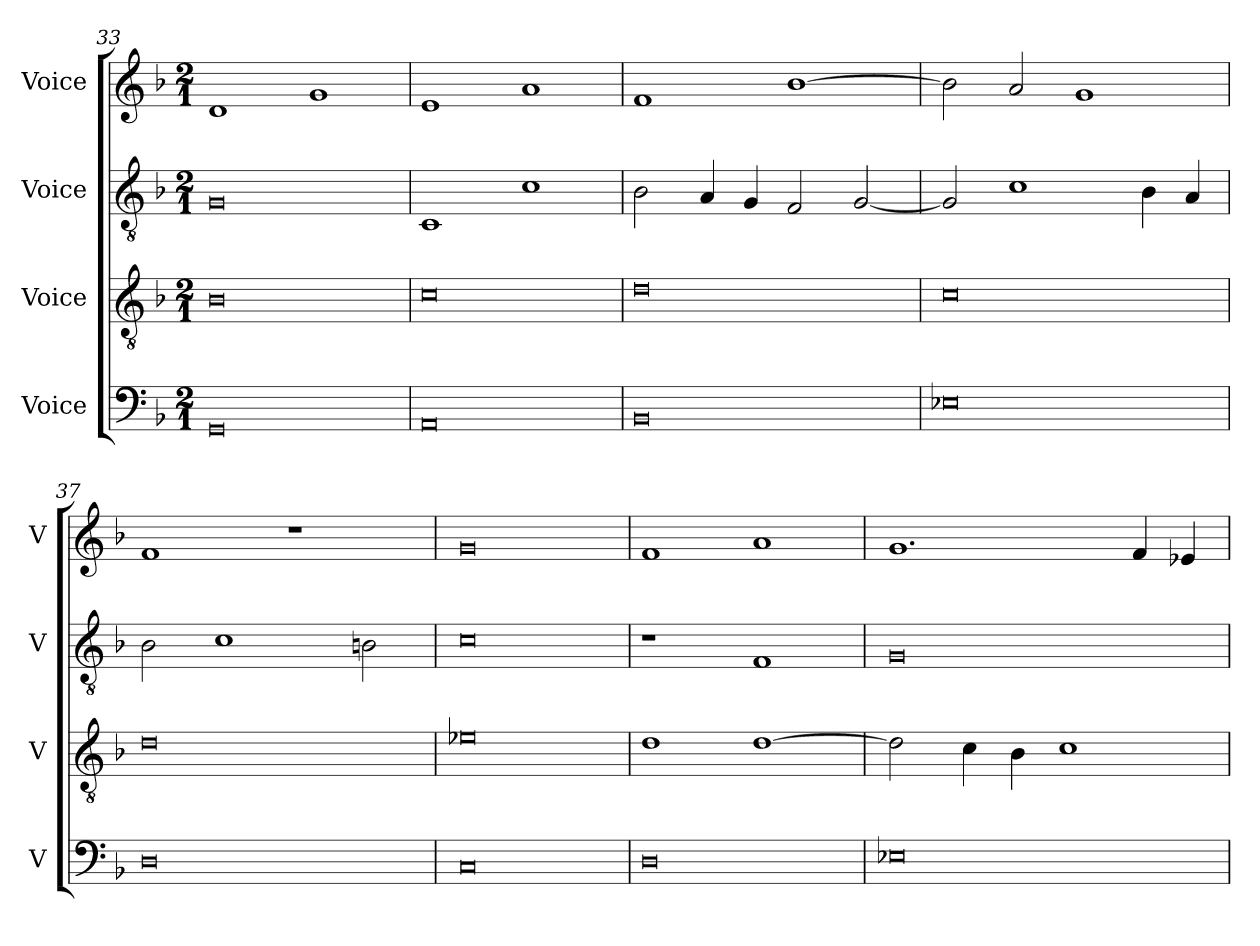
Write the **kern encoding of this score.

**kern	**kern	**kern	**kern
*part4	*part3	*part2	*part1
*staff4	*staff3	*staff2	*staff1
*I"Voice	*I"Voice	*I"Voice	*I"Voice
*I'V	*I'V	*I'V	*I'V
*clefF4	*clefGv2	*clefGv2	*clefG2
*k[b-]	*k[b-]	*k[b-]	*k[b-]
*M2/1	*M2/1	*M2/1	*M2/1
=33	=33	=33	=33
0GG	0B-	0G	1d
.	.	.	1g
=34	=34	=34	=34
0AA	0c	1C	1e
.	.	1c	1a
!!LO:LB:g=z
=35	=35	=35	=35
0BB-	0d	2B-\	1f
.	.	4A/	.
.	.	4G/	.
.	.	2F/	[1b-
.	.	[2G/	.
=36	=36	=36	=36
0E-X	0c	2G/]	2b-\]
.	.	1c	2a/
.	.	.	1g
.	.	4B-\	.
.	.	4A/	.
=37	=37	=37	=37
0D	0d	2B-\	1f
.	.	1c	.
.	.	.	1r
.	.	2Bn\	.
=38	=38	=38	=38
0C	0e-X	0c	0g
!!LO:LB:g=z
=39	=39	=39	=39
0D	1d	1r	1f
.	[1d	1F	1a
=40	=40	=40	=40
0E-X	2d\]	0G	1.g
.	4c\	.	.
.	4B-\	.	.
.	1c	.	.
.	.	.	4f/
.	.	.	4e-X/
=	=	=	=
*-	*-	*-	*-
